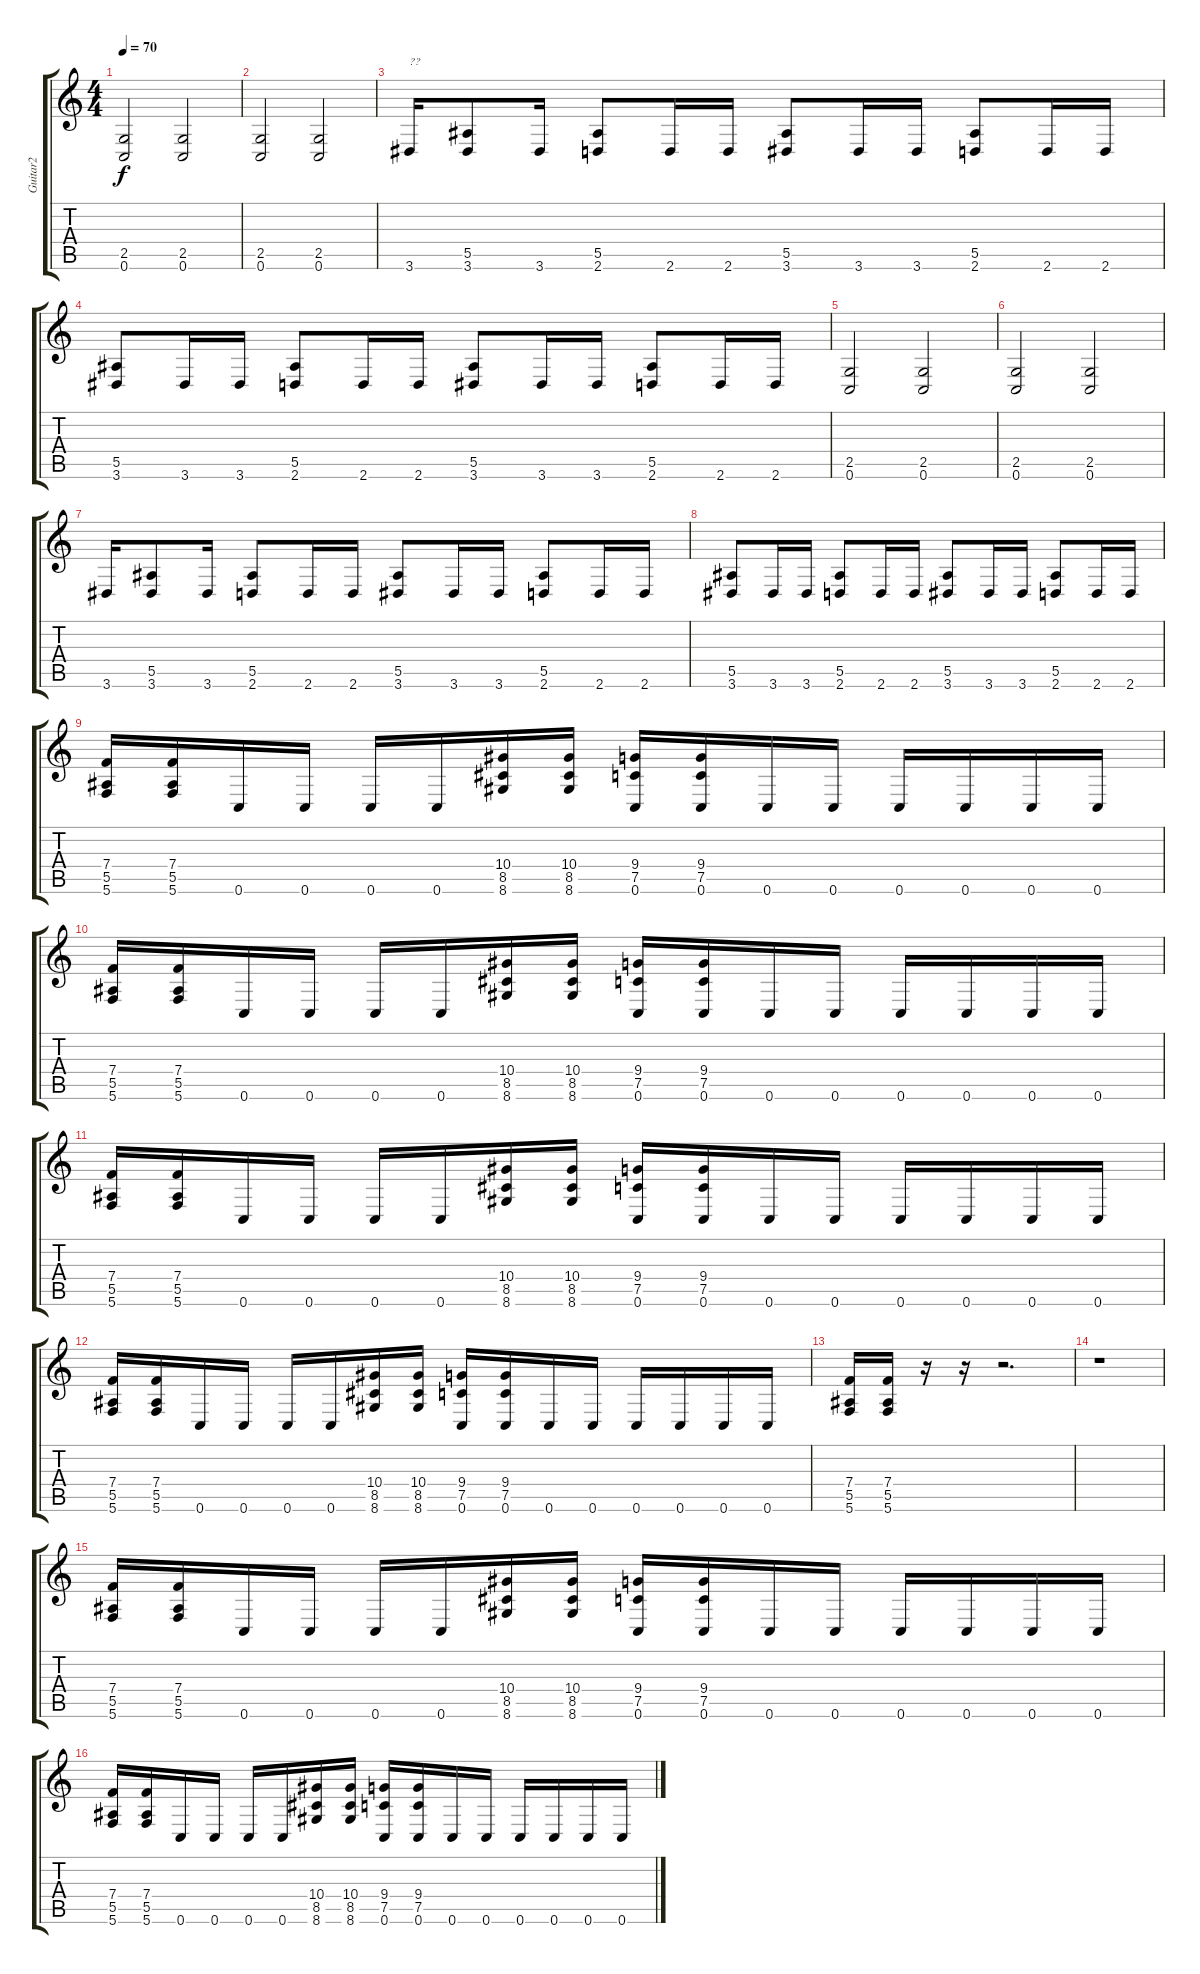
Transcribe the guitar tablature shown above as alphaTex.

\track ("Guitar2" "Guitar2") {instrument distortionguitar}
\staff {score tabs}
\tuning (C4 G3 Eb3 Bb2 F2 C2) {hide}
\ts (4 4)
\tempo 70
\clef g2
\ks c
(2.5 0.6).2{dy f} (2.5 0.6).2 |
(2.5 0.6).2 (2.5 0.6).2 |
3.6.16{txt "??"} (5.5 3.6).8 3.6.16 (5.5 2.6).8 2.6.16 2.6.16 (5.5 3.6).8 3.6.16 3.6.16 (5.5 2.6).8 2.6.16 2.6.16 |
(5.5 3.6).8 3.6.16 3.6.16 (5.5 2.6).8 2.6.16 2.6.16 (5.5 3.6).8 3.6.16 3.6.16 (5.5 2.6).8 2.6.16 2.6.16 |
(2.5 0.6).2 (2.5 0.6).2 |
(2.5 0.6).2 (2.5 0.6).2 |
3.6.16 (5.5 3.6).8 3.6.16 (5.5 2.6).8 2.6.16 2.6.16 (5.5 3.6).8 3.6.16 3.6.16 (5.5 2.6).8 2.6.16 2.6.16 |
(5.5 3.6).8 3.6.16 3.6.16 (5.5 2.6).8 2.6.16 2.6.16 (5.5 3.6).8 3.6.16 3.6.16 (5.5 2.6).8 2.6.16 2.6.16 |
(7.4 5.5 5.6).16 (7.4 5.5 5.6).16 0.6.16 0.6.16 0.6.16 0.6.16 (10.4 8.5 8.6).16 (10.4 8.5 8.6).16 (9.4 7.5 0.6).16 (9.4 7.5 0.6).16 0.6.16 0.6.16 0.6.16 0.6.16 0.6.16 0.6.16 |
(7.4 5.5 5.6).16 (7.4 5.5 5.6).16 0.6.16 0.6.16 0.6.16 0.6.16 (10.4 8.5 8.6).16 (10.4 8.5 8.6).16 (9.4 7.5 0.6).16 (9.4 7.5 0.6).16 0.6.16 0.6.16 0.6.16 0.6.16 0.6.16 0.6.16 |
(7.4 5.5 5.6).16 (7.4 5.5 5.6).16 0.6.16 0.6.16 0.6.16 0.6.16 (10.4 8.5 8.6).16 (10.4 8.5 8.6).16 (9.4 7.5 0.6).16 (9.4 7.5 0.6).16 0.6.16 0.6.16 0.6.16 0.6.16 0.6.16 0.6.16 |
(7.4 5.5 5.6).16 (7.4 5.5 5.6).16 0.6.16 0.6.16 0.6.16 0.6.16 (10.4 8.5 8.6).16 (10.4 8.5 8.6).16 (9.4 7.5 0.6).16 (9.4 7.5 0.6).16 0.6.16 0.6.16 0.6.16 0.6.16 0.6.16 0.6.16 |
(7.4 5.5 5.6).16 (7.4 5.5 5.6).16 r.16 r.16 r.2{d} |
r.1 |
(7.4 5.5 5.6).16 (7.4 5.5 5.6).16 0.6.16 0.6.16 0.6.16 0.6.16 (10.4 8.5 8.6).16 (10.4 8.5 8.6).16 (9.4 7.5 0.6).16 (9.4 7.5 0.6).16 0.6.16 0.6.16 0.6.16 0.6.16 0.6.16 0.6.16 |
(7.4 5.5 5.6).16 (7.4 5.5 5.6).16 0.6.16 0.6.16 0.6.16 0.6.16 (10.4 8.5 8.6).16 (10.4 8.5 8.6).16 (9.4 7.5 0.6).16 (9.4 7.5 0.6).16 0.6.16 0.6.16 0.6.16 0.6.16 0.6.16 0.6.16
